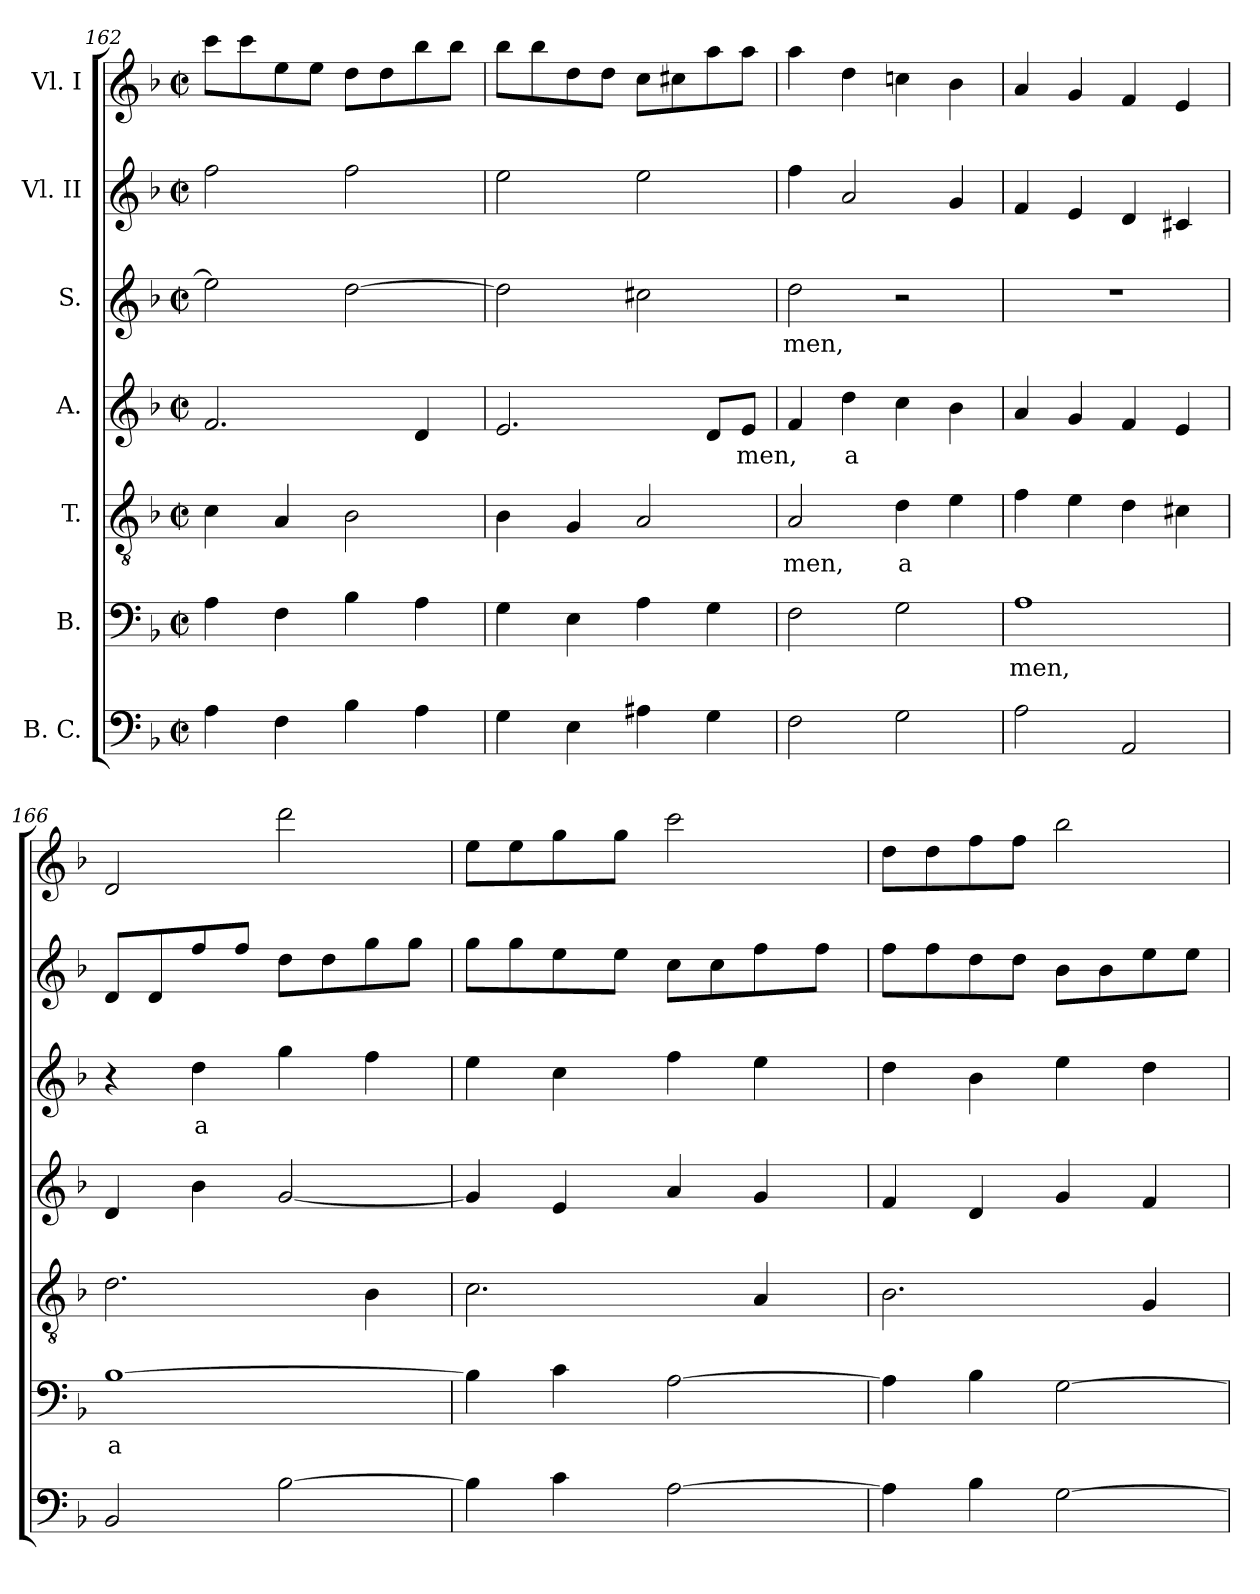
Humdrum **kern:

**kern	**kern	**text	**kern	**text	**kern	**text	**kern	**text	**kern	**kern
*part7	*part6	*part6	*part5	*part5	*part4	*part4	*part3	*part3	*part2	*part1
*staff7	*staff6	*staff6	*staff5	*staff5	*staff4	*staff4	*staff3	*staff3	*staff2	*staff1
*I"B. C.	*I"B.	*	*I"T.	*	*I"A.	*	*I"S.	*	*I"Vl. II	*I"Vl. I
*clefF4	*clefF4	*	*clefGv2	*	*clefG2	*	*clefG2	*	*clefG2	*clefG2
*k[b-]	*k[b-]	*	*k[b-]	*	*k[b-]	*	*k[b-]	*	*k[b-]	*k[b-]
*F:	*F:	*	*F:	*	*F:	*	*F:	*	*F:	*F:
*M2/2	*M2/2	*	*M2/2	*	*M2/2	*	*M2/2	*	*M2/2	*M2/2
*met(c|)	*met(c|)	*	*met(c|)	*	*met(c|)	*	*met(c|)	*	*met(c|)	*met(c|)
=162	=162	=162	=162	=162	=162	=162	=162	=162	=162	=162
4A<\	4A\	.	4c\	.	2.f/	.	2ee\]	.	2ff\	8ccc\L
.	.	.	.	.	.	.	.	.	.	8ccc\
4F\	4F\	.	4A/	.	.	.	.	.	.	8ee\
.	.	.	.	.	.	.	.	.	.	8ee\J
4B-<\	4B-\	.	2B-\	.	.	.	[>2dd\	.	2ff\	8dd\L
.	.	.	.	.	.	.	.	.	.	8dd\
4A\	4A\	.	.	.	4d/	.	.	.	.	8bb-\
.	.	.	.	.	.	.	.	.	.	8bb-\J
=163	=163	=163	=163	=163	=163	=163	=163	=163	=163	=163
4G<\	4G\	.	4B-\	.	2.e/	.	2dd\]	.	2ee\	8bb-\L
.	.	.	.	.	.	.	.	.	.	8bb-\
4E\	4E\	.	4G/	.	.	.	.	.	.	8dd\
.	.	.	.	.	.	.	.	.	.	8dd\J
4A#\	4A\	.	2A/	.	.	.	2cc#X\	.	2ee\	8cc\L
.	.	.	.	.	.	.	.	.	.	8cc#X\
4G\	4G\	.	.	.	8d/L	.	.	.	.	8aa\
!	!	!	!	!	!	!LO:LY:b	!	!	!	!
.	.	.	.	.	8e/J	men,	.	.	.	8aa\J
=164	=164	=164	=164	=164	=164	=164	=164	=164	=164	=164
!	!	!	!	!LO:LY:b:cj	!	!	!	!LO:LY:b:cj	!	!
2F<\	2F\	.	2A/	men,	4f/	.	2dd\	men,	4ff\	4aa\
!	!	!	!	!	!	!LO:LY:b:cj	!	!	!	!
.	.	.	.	.	4dd\	a	.	.	2a/	4dd\
!	!	!	!	!LO:LY:b:cj	!	!	!	!	!	!
2G<\	2G\	.	4d\	a	4cc\	.	2r	.	.	4ccn\
.	.	.	4e\	.	4b-\	.	.	.	4g/	4b-\
=165	=165	=165	=165	=165	=165	=165	=165	=165	=165	=165
!	!	!LO:LY:b:cj	!	!	!	!	!	!	!	!
2A<\	1A	men,	4f\	.	4a/	.	1r	.	4f/	4a/
.	.	.	4e\	.	4g/	.	.	.	4e/	4g/
2AA</	.	.	4d\	.	4f/	.	.	.	4d/	4f/
.	.	.	4c#X\	.	4e/	.	.	.	4c#X/	4e/
=166	=166	=166	=166	=166	=166	=166	=166	=166	=166	=166
!	!	!LO:LY:b:rj	!	!	!	!	!	!	!	!
2BB-/	[>1B-	a	2.d\	.	4d/	.	4r	.	8d/L	2d/
.	.	.	.	.	.	.	.	.	8d/	.
!	!	!	!	!	!	!	!	!LO:LY:b:cj	!	!
.	.	.	.	.	4b-\	.	4dd\	a	8ff/	.
.	.	.	.	.	.	.	.	.	8ff/J	.
[>2B-<\	.	.	.	.	[>2g/	.	4gg\	.	8dd\L	2ddd\
.	.	.	.	.	.	.	.	.	8dd\	.
.	.	.	4B-\	.	.	.	4ff\	.	8gg\	.
.	.	.	.	.	.	.	.	.	8gg\J	.
!!LO:PB:g=z
=167	=167	=167	=167	=167	=167	=167	=167	=167	=167	=167
*	*^	*	*^	*	*^	*	*^	*	*	*
4B-<\]	4B-\]	4ryy	.	2.c\	4ryy	.	4g/]	4ryy	.	4ee\	4ryy	.	8gg\L	8ee\L
.	.	.	.	.	.	.	.	.	.	.	.	.	8gg\	8ee\
4c\	4c\	8ryy	.	.	2.ryy	.	4e/	64ryy	.	4cc\	32ryy	.	8ee\	8gg\
.	.	.	.	.	.	.	.	2ryy	.	.	.	.	.	.
.	.	.	.	.	.	.	.	.	.	.	2ryy	.	.	.
.	.	64ryy	.	.	.	.	.	.	.	.	.	.	8ee\J	8gg\J
.	.	2ryy	.	.	.	.	.	.	.	.	.	.	.	.
[>2A<\	[>2A\	.	.	.	.	.	4a/	.	.	4ff\	.	.	8cc\L	2ccc\
.	.	.	.	.	.	.	.	.	.	.	.	.	8cc\	.
.	.	.	.	4A/	.	.	4g/	.	.	4ee\	.	.	8ff\	.
.	.	.	.	.	.	.	.	8...ryy	.	.	.	.	.	.
.	.	.	.	.	.	.	.	.	.	.	8..ryy	.	.	.
.	.	.	.	.	.	.	.	.	.	.	.	.	8ff\J	.
.	.	16..ryy	.	.	.	.	.	.	.	.	.	.	.	.
*	*v	*v	*	*	*	*	*v	*v	*	*v	*v	*	*	*
*	*	*	*v	*v	*	*	*	*	*	*	*
=168	=168	=168	=168	=168	=168	=168	=168	=168	=168	=168
4A<\]	4A\]	.	2.B-\	.	4f/	.	4dd\	.	8ff\L	8dd\L
.	.	.	.	.	.	.	.	.	8ff\	8dd\
4B-\	4B-\	.	.	.	4d/	.	4b-\	.	8dd\	8ff\
.	.	.	.	.	.	.	.	.	8dd\J	8ff\J
[>2G<\	[>2G\	.	.	.	4g/	.	4ee\	.	8b-\L	2bb-\
.	.	.	.	.	.	.	.	.	8b-\	.
.	.	.	4G/	.	4f/	.	4dd\	.	8ee\	.
.	.	.	.	.	.	.	.	.	8ee\J	.
=	=	=	=	=	=	=	=	=	=	=
*-	*-	*-	*-	*-	*-	*-	*-	*-	*-	*-
